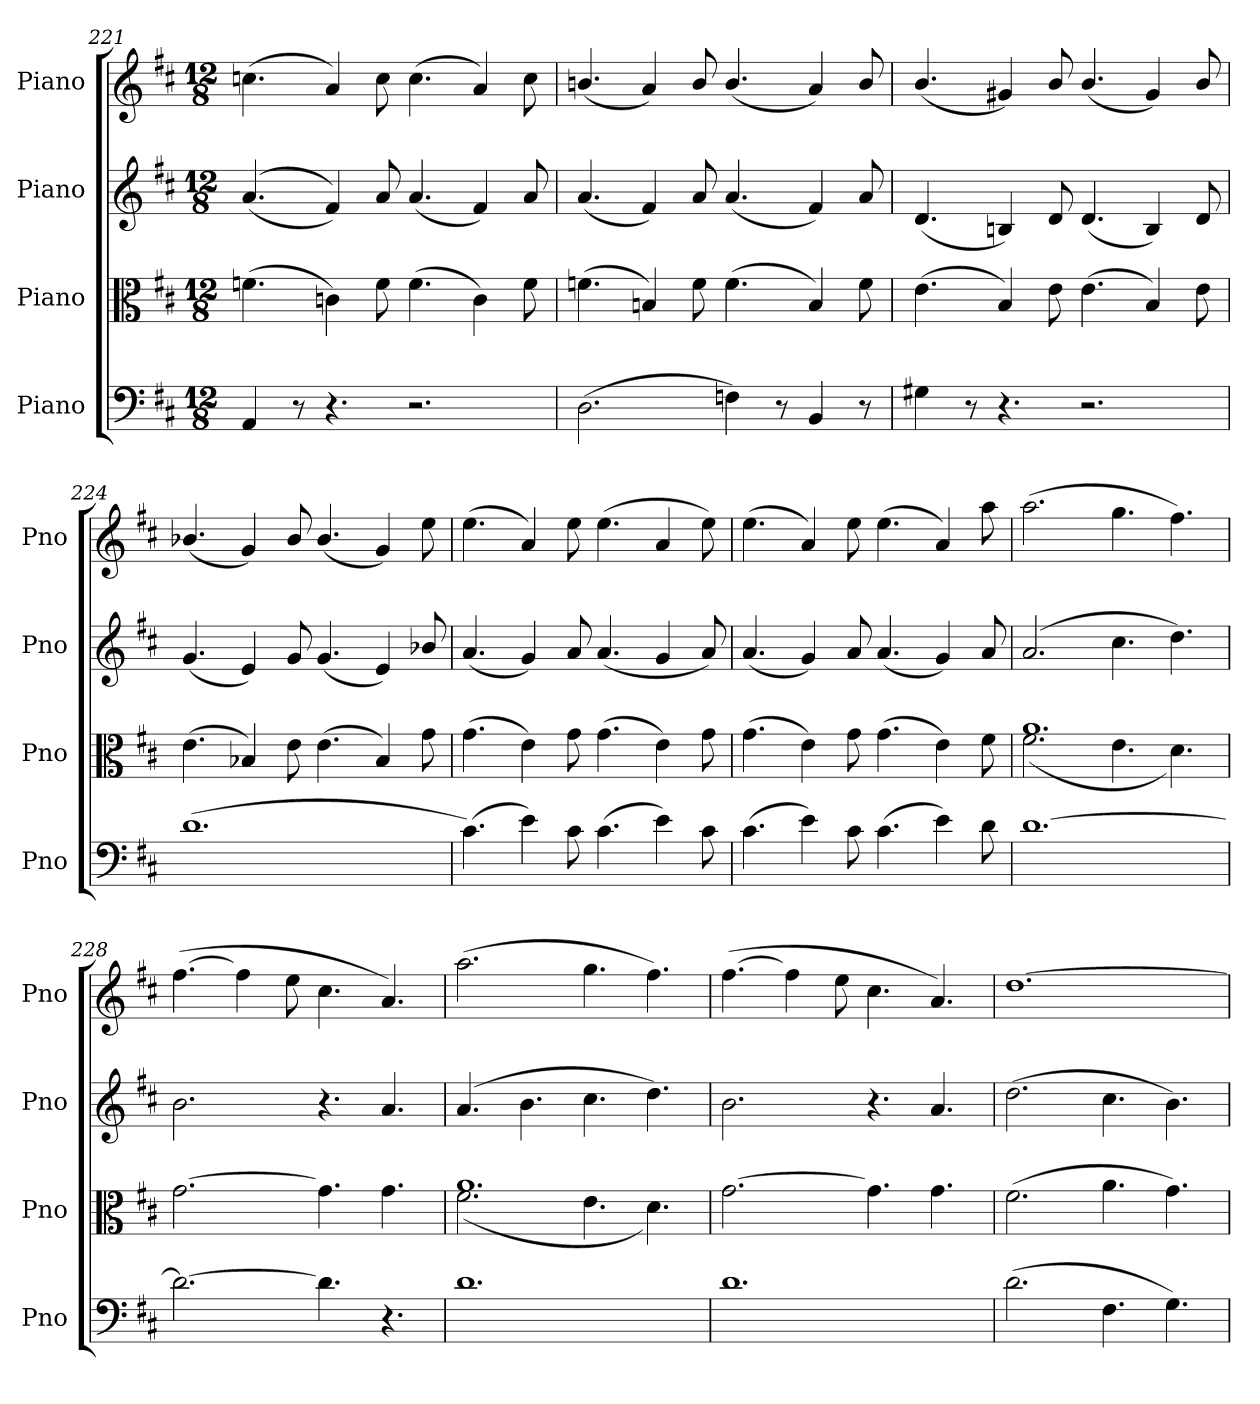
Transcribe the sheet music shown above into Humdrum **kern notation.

**kern	**kern	**kern	**kern
*part4	*part3	*part2	*part1
*staff4	*staff3	*staff2	*staff1
*I"Piano	*I"Piano	*I"Piano	*I"Piano
*I'Pno	*I'Pno	*I'Pno	*I'Pno
*clefF4	*clefC3	*clefG2	*clefG2
*k[f#c#]	*k[f#c#]	*k[f#c#]	*k[f#c#]
*M12/8	*M12/8	*M12/8	*M12/8
=221	=221	=221	=221
4AA/	(4.fn\	((4.a/	(4.ccn\
8r	.	.	.
4.r	4cn\)	4f#/))	4a/)
.	8f\	8a/	8cc\
2.r	(4.f\	(4.a/	(4.cc\
.	4c\)	4f#/)	4a/)
.	8f\	8a/	8cc\
=222	=222	=222	=222
(2.D\	(4.fn\	(4.a/	(4.bn/
.	4Bn/)	4f#/)	4a/)
.	8f\	8a/	8b/
4Fn\)	(4.f\	(4.a/	(4.b/
8r	.	.	.
4BB/	4B/)	4f#/)	4a/)
8r	8f\	8a/	8b/
=223	=223	=223	=223
4G#X\	(4.e\	(4.d/	(4.b/
8r	.	.	.
4.r	4B/)	4Bn/)	4g#X/)
.	8e\	8d/	8b/
2.r	(4.e\	(4.d/	(4.b/
.	4B/)	4B/)	4g#/)
.	8e\	8d/	8b/
!!LO:LB:g=z
=224	=224	=224	=224
(1.d	(4.e\	(4.g/	(4.b-X/
.	4B-X/)	4e/)	4g/)
.	8e\	8g/	8b-/
.	(4.e\	(4.g/	(4.b-/
.	4B-/)	4e/)	4g/)
.	8g\	8b-X/	8ee\
=225	=225	=225	=225
(4.c#\)	(4.g\	(4.a/	(4.ee\
4e\)	4e\)	4g/)	4a/)
8c#\	8g\	8a/	8ee\
(4.c#\	(4.g\	(4.a/	(4.ee\
4e\)	4e\)	4g/	4a/
8c#\	8g\	8a/)	8ee\)
=226	=226	=226	=226
(4.c#\	(4.g\	(4.a/	(4.ee\
4e\)	4e\)	4g/)	4a/)
8c#\	8g\	8a/	8ee\
(4.c#\	(4.g\	(4.a/	(4.ee\
4e\)	4e\)	4g/)	4a/)
8d\	8f#\	8a/	8aa\
=227	=227	=227	=227
*	*^	*	*
[1.d	1.a	(2.f#\	(2.a/	(2.aa\
.	.	4.e\	4.cc#\	4.gg\
.	.	4.d\)	4.dd\)	4.ff#\)
*	*v	*v	*	*
=228	=228	=228	=228
2.d\_	[2.g\	2.b\	([4.ff#\
.	.	.	4ff#\]
.	.	.	8ee\
4.d\]	4.g\]	4.r	4.cc#\
4.r	4.g\	4.a/	4.a/)
=229	=229	=229	=229
*	*^	*	*
1.d	1.a	(2.f#\	(4.a/	(2.aa\
.	.	.	4.b\	.
.	.	4.e\	4.cc#\	4.gg\
.	.	4.d\)	4.dd\)	4.ff#\)
*	*v	*v	*	*
=230	=230	=230	=230
1.d	[2.g\	2.b\	([4.ff#\
.	.	.	4ff#\]
.	.	.	8ee\
.	4.g\]	4.r	4.cc#\
.	4.g\	4.a/	4.a/)
=231	=231	=231	=231
(2.d\	(2.f#\	(2.dd\	[1.dd
4.F#\	4.a\	4.cc#\	.
4.G\)	4.g\)	4.b\)	.
=	=	=	=
*-	*-	*-	*-
